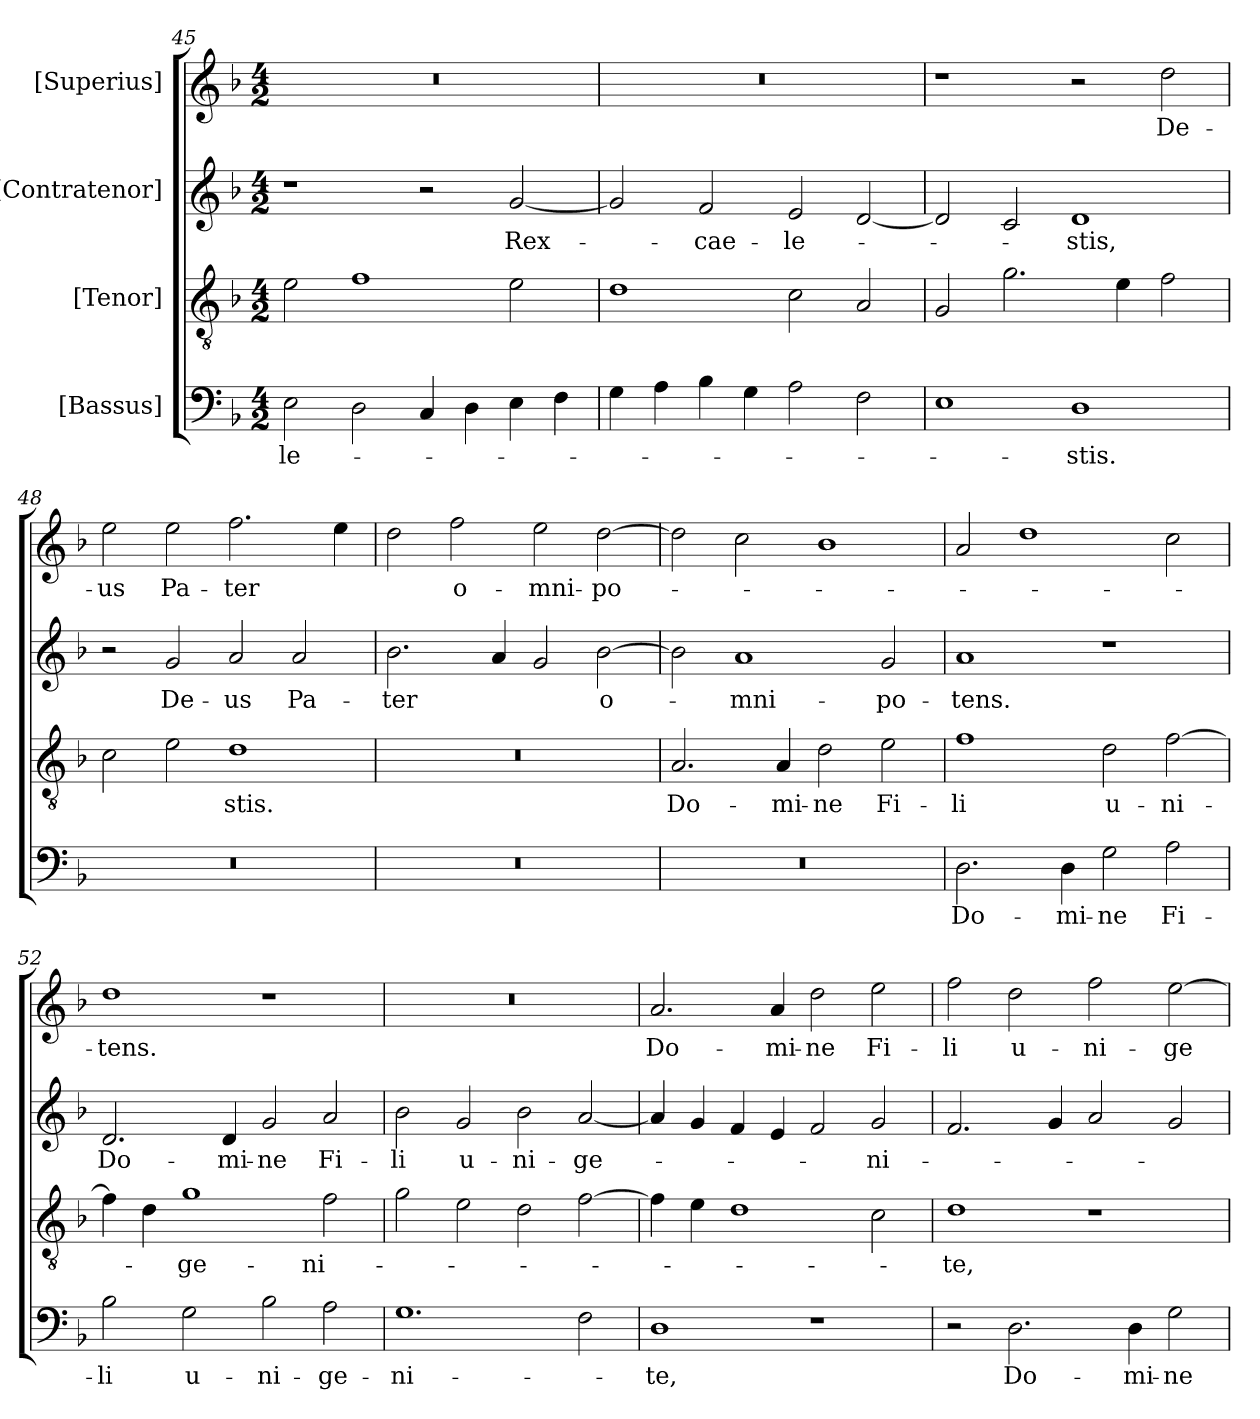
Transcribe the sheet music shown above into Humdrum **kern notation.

**kern	**text	**kern	**text	**kern	**text	**kern	**text
*part4	*part4	*part3	*part3	*part2	*part2	*part1	*part1
*staff4	*staff4	*staff3	*staff3	*staff2	*staff2	*staff1	*staff1
*I"[Bassus]	*	*I"[Tenor]	*	*I"[Contratenor]	*	*I"[Superius]	*
*clefF4	*	*clefGv2	*	*clefG2	*	*clefG2	*
*k[b-]	*	*k[b-]	*	*k[b-]	*	*k[b-]	*
*M4/2	*	*M4/2	*	*M4/2	*	*M4/2	*
=45	=45	=45	=45	=45	=45	=45	=45
2E\	-le-	2e\	.	1r	.	0r	.
2D\	.	1f\	.	.	.	.	.
4C/	.	.	.	2r	.	.	.
4D\	.	.	.	.	.	.	.
4E\	.	2e\	.	[2g/	Rex-	.	.
4F\	.	.	.	.	.	.	.
=46	=46	=46	=46	=46	=46	=46	=46
4G\	.	1d\	.	2g/]	.	0r	.
4A\	.	.	.	.	.	.	.
4B-\	.	.	.	2f/	cae-	.	.
4G\	.	.	.	.	.	.	.
2A\	.	2c\	.	2e/	-le-	.	.
2F\	.	2A/	.	[2d/	.	.	.
=47	=47	=47	=47	=47	=47	=47	=47
1E\	.	2G/	.	2d/]	.	1r	.
.	.	2.g\	.	2c/	.	.	.
1D\	-stis.	.	.	1d/	-stis,	2r	.
.	.	4e\	.	.	.	.	.
.	.	2f\	.	.	.	2dd\	De-
=48	=48	=48	=48	=48	=48	=48	=48
0r	.	2c\	.	2r	.	2ee\	-us
.	.	2e\	.	2g/	De-	2ee\	Pa-
.	.	1d\	-stis.	2a/	-us	2.ff\	-ter
.	.	.	.	2a/	Pa-	.	.
.	.	.	.	.	.	4ee\	.
=49	=49	=49	=49	=49	=49	=49	=49
0r	.	0r	.	2.b-\	-ter	2dd\	.
.	.	.	.	.	.	2ff\	o-
.	.	.	.	4a/	.	.	.
.	.	.	.	2g/	.	2ee\	-mni-
.	.	.	.	[2b-\	o-	[2dd\	-po-
=50	=50	=50	=50	=50	=50	=50	=50
0r	.	2.A/	Do-	2b-\]	.	2dd\]	.
.	.	.	.	1a/	-mni-	2cc\	.
.	.	4A/	-mi-	.	.	.	.
.	.	2d\	-ne	.	.	1b-\	.
.	.	2e\	Fi-	2g/	-po-	.	.
=51	=51	=51	=51	=51	=51	=51	=51
2.D\	Do-	1f\	-li	1a/	-tens.	2a/	.
.	.	.	.	.	.	1dd\	.
4D\	-mi-	.	.	.	.	.	.
2G\	-ne	2d\	u-	1r	.	.	.
2A\	Fi-	[2f\	-ni-	.	.	2cc\	.
=52	=52	=52	=52	=52	=52	=52	=52
2B-\	-li	4f\]	.	2.d/	Do-	1dd\	-tens.
.	.	4d\	.	.	.	.	.
2G\	u-	1g\	-ge-	.	.	.	.
.	.	.	.	4d/	-mi-	.	.
2B-\	-ni-	.	.	2g/	-ne	1r	.
2A\	-ge-	2f\	-ni-	2a/	Fi-	.	.
=53	=53	=53	=53	=53	=53	=53	=53
1.G\	-ni-	2g\	.	2b-\	-li	0r	.
.	.	2e\	.	2g/	u-	.	.
.	.	2d\	.	2b-\	-ni-	.	.
2F\	.	[2f\	.	[2a/	-ge-	.	.
=54	=54	=54	=54	=54	=54	=54	=54
1D\	-te,	4f\]	.	4a/]	.	2.a/	Do-
.	.	4e\	.	4g/	.	.	.
.	.	1d\	.	4f/	.	.	.
.	.	.	.	4e/	.	4a/	-mi-
1r	.	.	.	2f/	.	2dd\	-ne
.	.	2c\	.	2g/	-ni-	2ee\	Fi-
=55	=55	=55	=55	=55	=55	=55	=55
2r	.	1d\	-te,	2.f/	.	2ff\	-li
2.D\	Do-	.	.	.	.	2dd\	u-
.	.	.	.	4g/	.	.	.
.	.	1r	.	2a/	.	2ff\	-ni-
4D\	-mi-	.	.	.	.	.	.
2G\	-ne	.	.	2g/	.	[2ee\	-ge-
=	=	=	=	=	=	=	=
*-	*-	*-	*-	*-	*-	*-	*-
